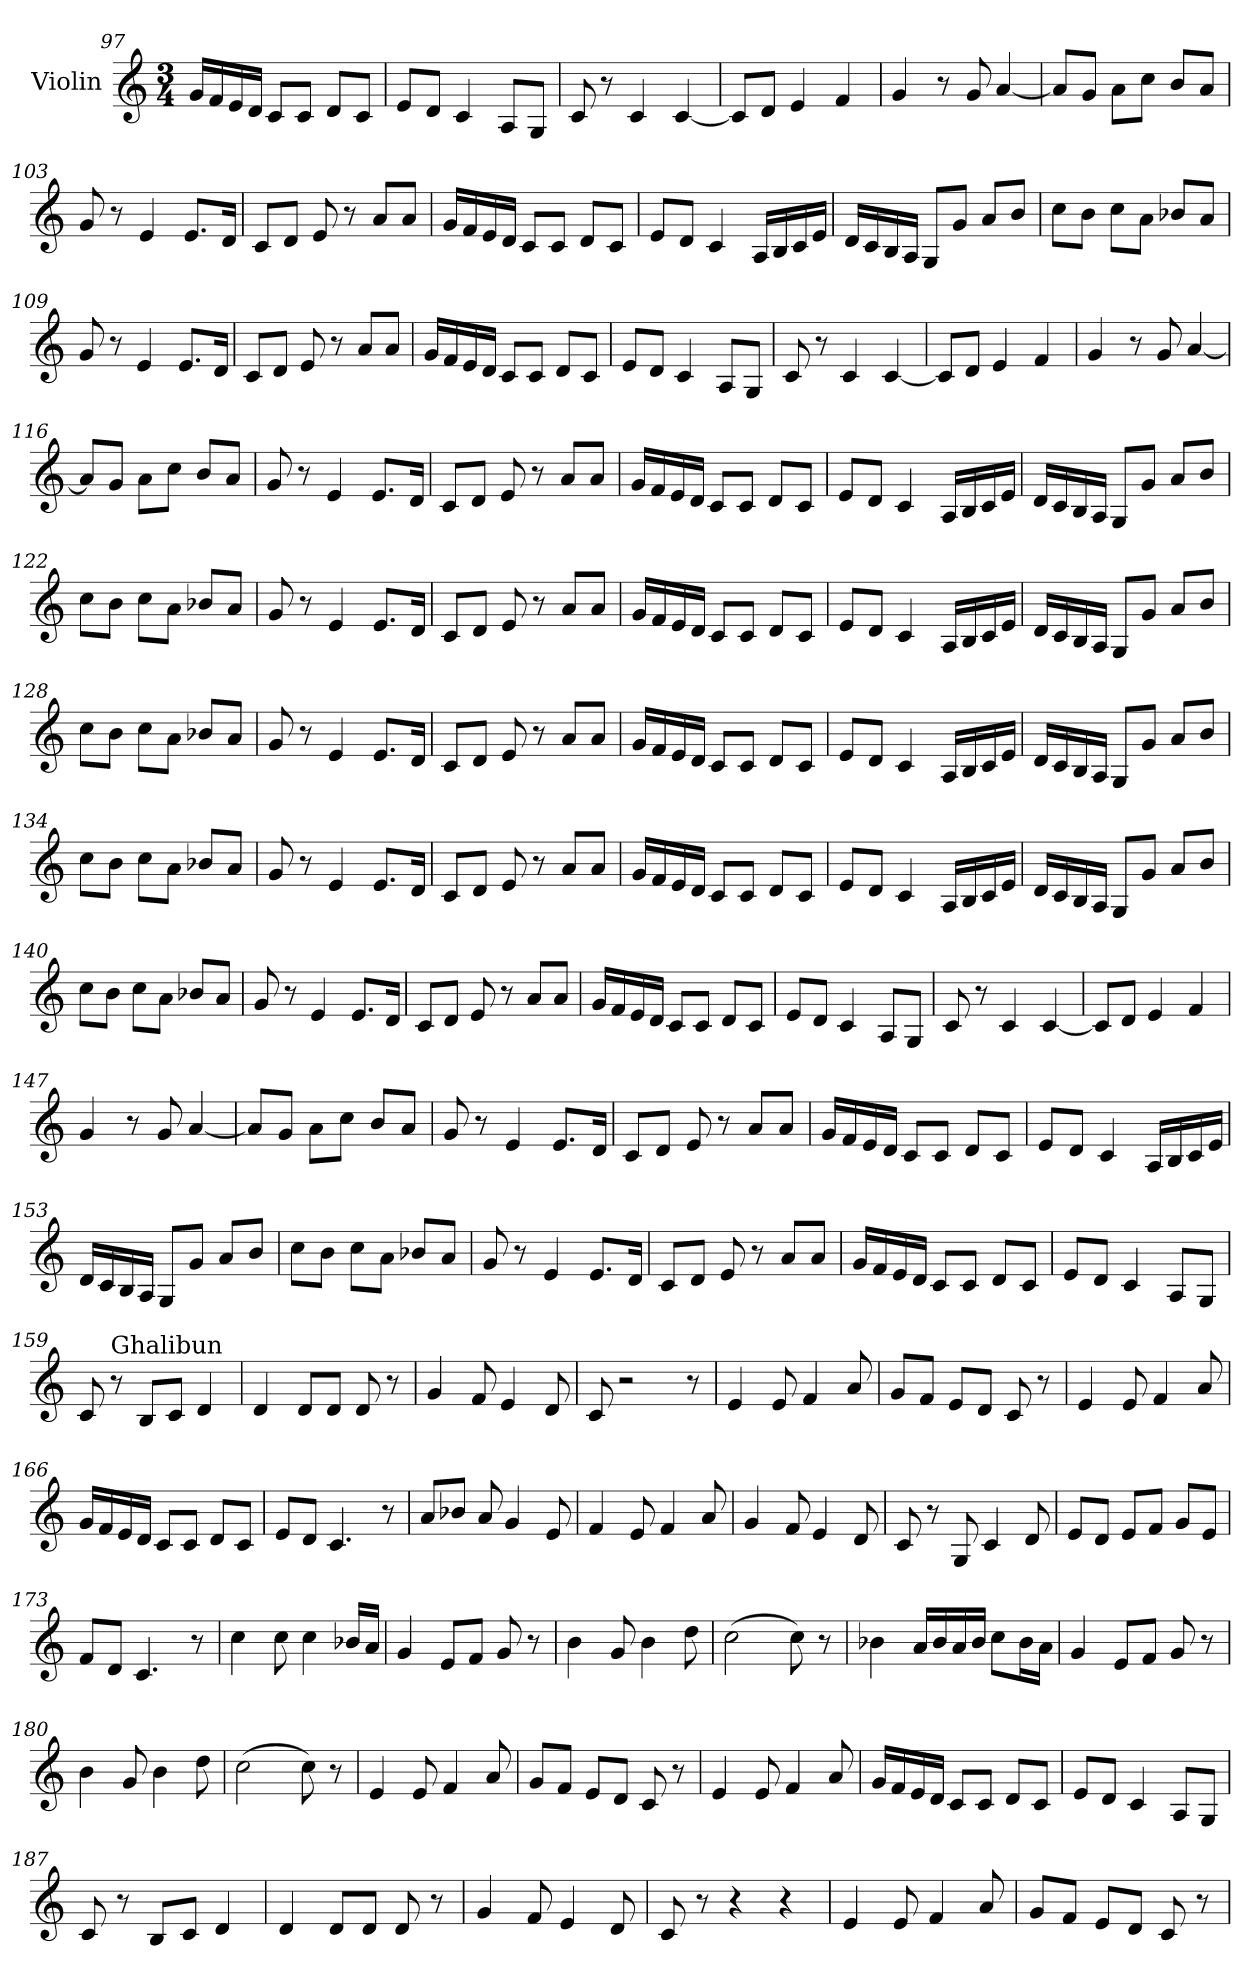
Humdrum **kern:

**kern
*part1
*staff1
*I"Violin
!!LO:LB:g=z
*clefG2
*k[]
*M3/4
=97
16g/LL
16f/
16e/
16d/JJ
8c/L
8c/J
8d/L
8c/J
=98
8e/L
8d/J
4c/
8A/L
8G/J
=99
8c/
8r
4c/
[4c/
=100
8c/L]
8d/J
4e/
4f/
=101
4g/
8r
8g/
[4a/
=102
8a/L]
8g/J
8a\L
8cc\J
8b/L
8a/J
!!LO:LB:g=z
=103
8g/
8r
4e/
8.e/L
16d/Jk
=104
8c/L
8d/J
8e/
8r
8a/L
8a/J
=105
16g/LL
16f/
16e/
16d/JJ
8c/L
8c/J
8d/L
8c/J
=106
8e/L
8d/J
4c/
16A/LL
16B/
16c/
16e/JJ
=107
16d/LL
16c/
16B/
16A/JJ
8G/L
8g/J
8a/L
8b/J
!!LO:LB:g=z
=108
8cc\L
8b\J
8cc\L
8a\J
8b-X/L
8a/J
=109
8g/
8r
4e/
8.e/L
16d/Jk
=110
8c/L
8d/J
8e/
8r
8a/L
8a/J
=111
16g/LL
16f/
16e/
16d/JJ
8c/L
8c/J
8d/L
8c/J
=112
8e/L
8d/J
4c/
8A/L
8G/J
=113
8c/
8r
4c/
[4c/
!!LO:LB:g=z
=114
8c/L]
8d/J
4e/
4f/
=115
4g/
8r
8g/
[4a/
=116
8a/L]
8g/J
8a\L
8cc\J
8b/L
8a/J
=117
8g/
8r
4e/
8.e/L
16d/Jk
=118
8c/L
8d/J
8e/
8r
8a/L
8a/J
=119
16g/LL
16f/
16e/
16d/JJ
8c/L
8c/J
8d/L
8c/J
!!LO:LB:g=z
=120
8e/L
8d/J
4c/
16A/LL
16B/
16c/
16e/JJ
=121
16d/LL
16c/
16B/
16A/JJ
8G/L
8g/J
8a/L
8b/J
=122
8cc\L
8b\J
8cc\L
8a\J
8b-X/L
8a/J
=123
8g/
8r
4e/
8.e/L
16d/Jk
=124
8c/L
8d/J
8e/
8r
8a/L
8a/J
!!LO:LB:g=z
=125
16g/LL
16f/
16e/
16d/JJ
8c/L
8c/J
8d/L
8c/J
=126
8e/L
8d/J
4c/
16A/LL
16B/
16c/
16e/JJ
=127
16d/LL
16c/
16B/
16A/JJ
8G/L
8g/J
8a/L
8b/J
=128
8cc\L
8b\J
8cc\L
8a\J
8b-X/L
8a/J
=129
8g/
8r
4e/
8.e/L
16d/Jk
!!LO:PB:g=z
=130
8c/L
8d/J
8e/
8r
8a/L
8a/J
=131
16g/LL
16f/
16e/
16d/JJ
8c/L
8c/J
8d/L
8c/J
=132
8e/L
8d/J
4c/
16A/LL
16B/
16c/
16e/JJ
=133
16d/LL
16c/
16B/
16A/JJ
8G/L
8g/J
8a/L
8b/J
=134
8cc\L
8b\J
8cc\L
8a\J
8b-X/L
8a/J
!!LO:LB:g=z
=135
8g/
8r
4e/
8.e/L
16d/Jk
=136
8c/L
8d/J
8e/
8r
8a/L
8a/J
=137
16g/LL
16f/
16e/
16d/JJ
8c/L
8c/J
8d/L
8c/J
=138
8e/L
8d/J
4c/
16A/LL
16B/
16c/
16e/JJ
=139
16d/LL
16c/
16B/
16A/JJ
8G/L
8g/J
8a/L
8b/J
!!LO:LB:g=z
=140
8cc\L
8b\J
8cc\L
8a\J
8b-X/L
8a/J
=141
8g/
8r
4e/
8.e/L
16d/Jk
=142
8c/L
8d/J
8e/
8r
8a/L
8a/J
=143
16g/LL
16f/
16e/
16d/JJ
8c/L
8c/J
8d/L
8c/J
=144
8e/L
8d/J
4c/
8A/L
8G/J
=145
8c/
8r
4c/
[4c/
!!LO:LB:g=z
=146
8c/L]
8d/J
4e/
4f/
=147
4g/
8r
8g/
[4a/
=148
8a/L]
8g/J
8a\L
8cc\J
8b/L
8a/J
=149
8g/
8r
4e/
8.e/L
16d/Jk
=150
8c/L
8d/J
8e/
8r
8a/L
8a/J
=151
16g/LL
16f/
16e/
16d/JJ
8c/L
8c/J
8d/L
8c/J
!!LO:LB:g=z
=152
8e/L
8d/J
4c/
16A/LL
16B/
16c/
16e/JJ
=153
16d/LL
16c/
16B/
16A/JJ
8G/L
8g/J
8a/L
8b/J
=154
8cc\L
8b\J
8cc\L
8a\J
8b-X/L
8a/J
=155
8g/
8r
4e/
8.e/L
16d/Jk
=156
8c/L
8d/J
8e/
8r
8a/L
8a/J
!!LO:LB:g=z
=157
16g/LL
16f/
16e/
16d/JJ
8c/L
8c/J
8d/L
8c/J
=158
8e/L
8d/J
4c/
8A/L
8G/J
=159
8c/
!LO:TX:a:t=Ghalibun
8r
8B/L
8c/J
4d/
=160
4d/
8d/L
8d/J
8d/
8r
=161
4g/
8f/
4e/
8d/
=162
8c/
2r
8r
!!LO:LB:g=z
=163
4e/
8e/
4f/
8a/
=164
8g/L
8f/J
8e/L
8d/J
8c/
8r
=165
4e/
8e/
4f/
8a/
=166
16g/LL
16f/
16e/
16d/JJ
8c/L
8c/J
8d/L
8c/J
=167
8e/L
8d/J
4.c/
8r
=168
8a/L
8b-X/J
8a/
4g/
8e/
!!LO:LB:g=z
=169
4f/
8e/
4f/
8a/
=170
4g/
8f/
4e/
8d/
=171
8c/
8r
8G/
4c/
8d/
=172
8e/L
8d/J
8e/L
8f/J
8g/L
8e/J
=173
8f/L
8d/J
4.c/
8r
=174
4cc\
8cc\
4cc\
16b-X/LL
16a/JJ
!!LO:PB:g=z
=175
4g/
8e/L
8f/J
8g/
8r
=176
4b\
8g/
4b\
8dd\
=177
(>2cc\
8cc\)
8r
=178
4b-X\
16a/LL
16b-/
16a/
16b-/JJ
8cc\L
16b-\L
16a\JJ
=179
4g/
8e/L
8f/J
8g/
8r
=180
4b\
8g/
4b\
8dd\
!!LO:LB:g=z
=181
(>2cc\
8cc\)
8r
=182
4e/
8e/
4f/
8a/
=183
8g/L
8f/J
8e/L
8d/J
8c/
8r
=184
4e/
8e/
4f/
8a/
=185
16g/LL
16f/
16e/
16d/JJ
8c/L
8c/J
8d/L
8c/J
=186
8e/L
8d/J
4c/
8A/L
8G/J
!!LO:LB:g=z
=187
8c/
8r
8B/L
8c/J
4d/
=188
4d/
8d/L
8d/J
8d/
8r
=189
4g/
8f/
4e/
8d/
=190
8c/
8r
4r
4r
=191
4e/
8e/
4f/
8a/
=192
8g/L
8f/J
8e/L
8d/J
8c/
8r
=
*-
